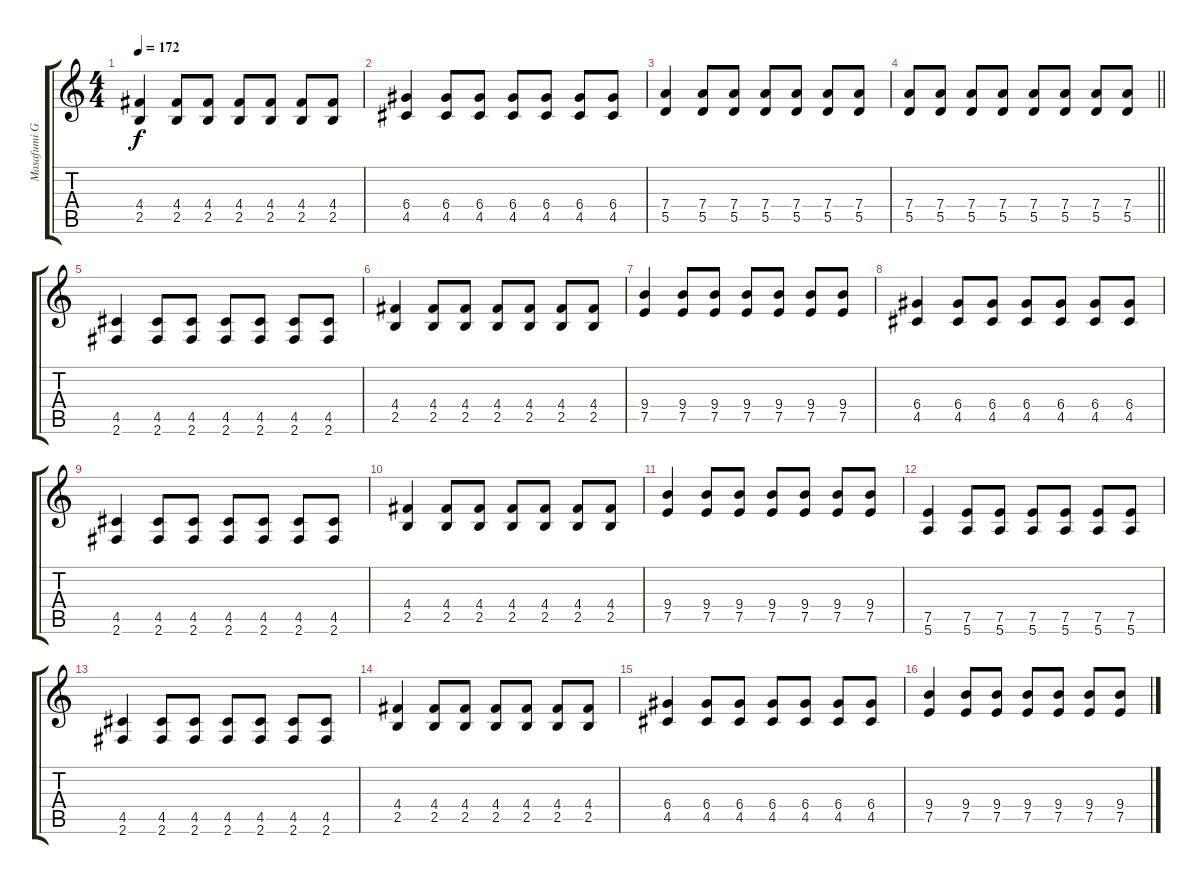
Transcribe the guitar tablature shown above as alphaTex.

\track ("Masafumi Gotou" "Masafumi G") {instrument distortionguitar}
\staff {score tabs}
\tuning (E4 B3 G3 D3 A2 E2) {hide}
\ts (4 4)
\tempo 172
\clef g2
\ks c
(4.4 2.5).4{dy f} (4.4 2.5).8 (4.4 2.5).8 (4.4 2.5).8 (4.4 2.5).8 (4.4 2.5).8 (4.4 2.5).8 |
(6.4 4.5).4 (6.4 4.5).8 (6.4 4.5).8 (6.4 4.5).8 (6.4 4.5).8 (6.4 4.5).8 (6.4 4.5).8 |
(7.4 5.5).4 (7.4 5.5).8 (7.4 5.5).8 (7.4 5.5).8 (7.4 5.5).8 (7.4 5.5).8 (7.4 5.5).8 |
\barLineRight lightlight
(7.4 5.5).8 (7.4 5.5).8 (7.4 5.5).8 (7.4 5.5).8 (7.4 5.5).8 (7.4 5.5).8 (7.4 5.5).8 (7.4 5.5).8 |
(4.5 2.6).4 (4.5 2.6).8 (4.5 2.6).8 (4.5 2.6).8 (4.5 2.6).8 (4.5 2.6).8 (4.5 2.6).8 |
(4.4 2.5).4 (4.4 2.5).8 (4.4 2.5).8 (4.4 2.5).8 (4.4 2.5).8 (4.4 2.5).8 (4.4 2.5).8 |
(9.4 7.5).4 (9.4 7.5).8 (9.4 7.5).8 (9.4 7.5).8 (9.4 7.5).8 (9.4 7.5).8 (9.4 7.5).8 |
(6.4 4.5).4 (6.4 4.5).8 (6.4 4.5).8 (6.4 4.5).8 (6.4 4.5).8 (6.4 4.5).8 (6.4 4.5).8 |
(4.5 2.6).4 (4.5 2.6).8 (4.5 2.6).8 (4.5 2.6).8 (4.5 2.6).8 (4.5 2.6).8 (4.5 2.6).8 |
(4.4 2.5).4 (4.4 2.5).8 (4.4 2.5).8 (4.4 2.5).8 (4.4 2.5).8 (4.4 2.5).8 (4.4 2.5).8 |
(9.4 7.5).4 (9.4 7.5).8 (9.4 7.5).8 (9.4 7.5).8 (9.4 7.5).8 (9.4 7.5).8 (9.4 7.5).8 |
(7.5 5.6).4 (7.5 5.6).8 (7.5 5.6).8 (7.5 5.6).8 (7.5 5.6).8 (7.5 5.6).8 (7.5 5.6).8 |
(4.5 2.6).4 (4.5 2.6).8 (4.5 2.6).8 (4.5 2.6).8 (4.5 2.6).8 (4.5 2.6).8 (4.5 2.6).8 |
(4.4 2.5).4 (4.4 2.5).8 (4.4 2.5).8 (4.4 2.5).8 (4.4 2.5).8 (4.4 2.5).8 (4.4 2.5).8 |
(6.4 4.5).4 (6.4 4.5).8 (6.4 4.5).8 (6.4 4.5).8 (6.4 4.5).8 (6.4 4.5).8 (6.4 4.5).8 |
(9.4 7.5).4 (9.4 7.5).8 (9.4 7.5).8 (9.4 7.5).8 (9.4 7.5).8 (9.4 7.5).8 (9.4 7.5).8
